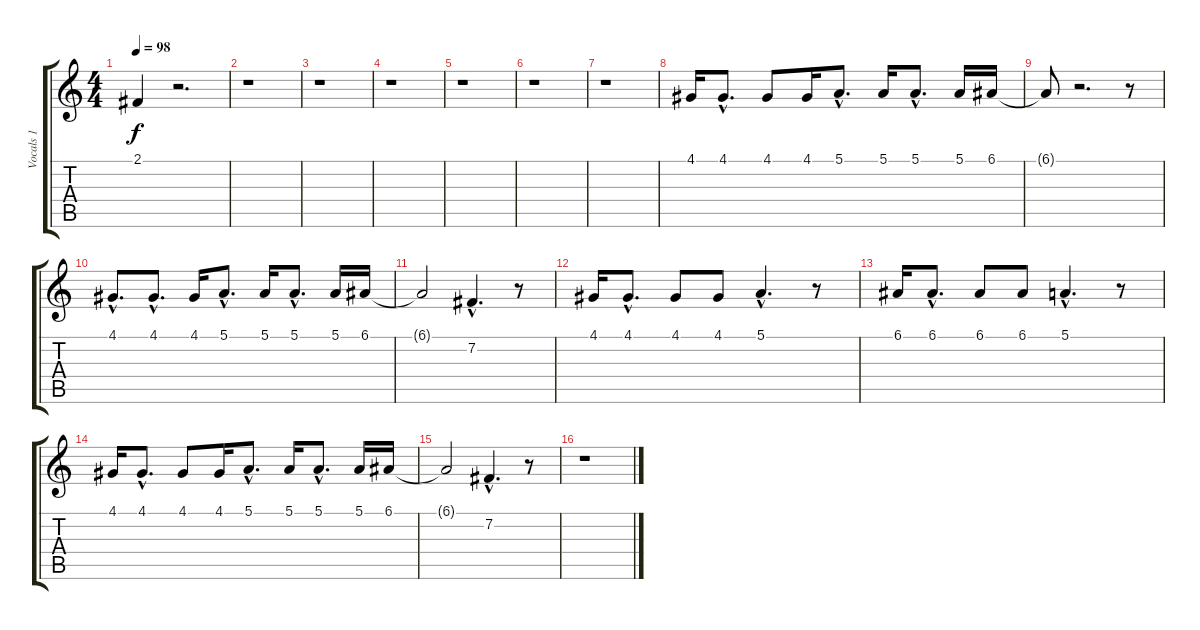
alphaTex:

\track ("Vocals 1" "Vocals 1") {instrument brightacousticpiano}
\staff {score tabs}
\tuning (E4 B3 G3 D3 A2 E2) {hide}
\ts (4 4)
\tempo 98
\clef g2
\ks c
2.1.4{dy f} r.2{d} |
r.1 |
r.1 |
r.1 |
r.1 |
r.1 |
r.1 |
4.1.16 4.1{hac}.8{d} 4.1.8 4.1.16 5.1{hac}.8{d} 5.1.16 5.1{hac}.8{d} 5.1.16 6.1.16 |
6.1{t}.8 r.2{d} r.8 |
4.1{hac}.8{d} 4.1{hac}.8{d} 4.1.16 5.1{hac}.8{d} 5.1.16 5.1{hac}.8{d} 5.1.16 6.1.16 |
6.1{t}.2 7.2{hac}.4{d} r.8 |
4.1.16 4.1{hac}.8{d} 4.1.8 4.1.8 5.1{hac}.4{d} r.8 |
6.1.16 6.1{hac}.8{d} 6.1.8 6.1.8 5.1{hac}.4{d} r.8 |
4.1.16 4.1{hac}.8{d} 4.1.8 4.1.16 5.1{hac}.8{d} 5.1.16 5.1{hac}.8{d} 5.1.16 6.1.16 |
6.1{t}.2 7.2{hac}.4{d} r.8 |
r.1
